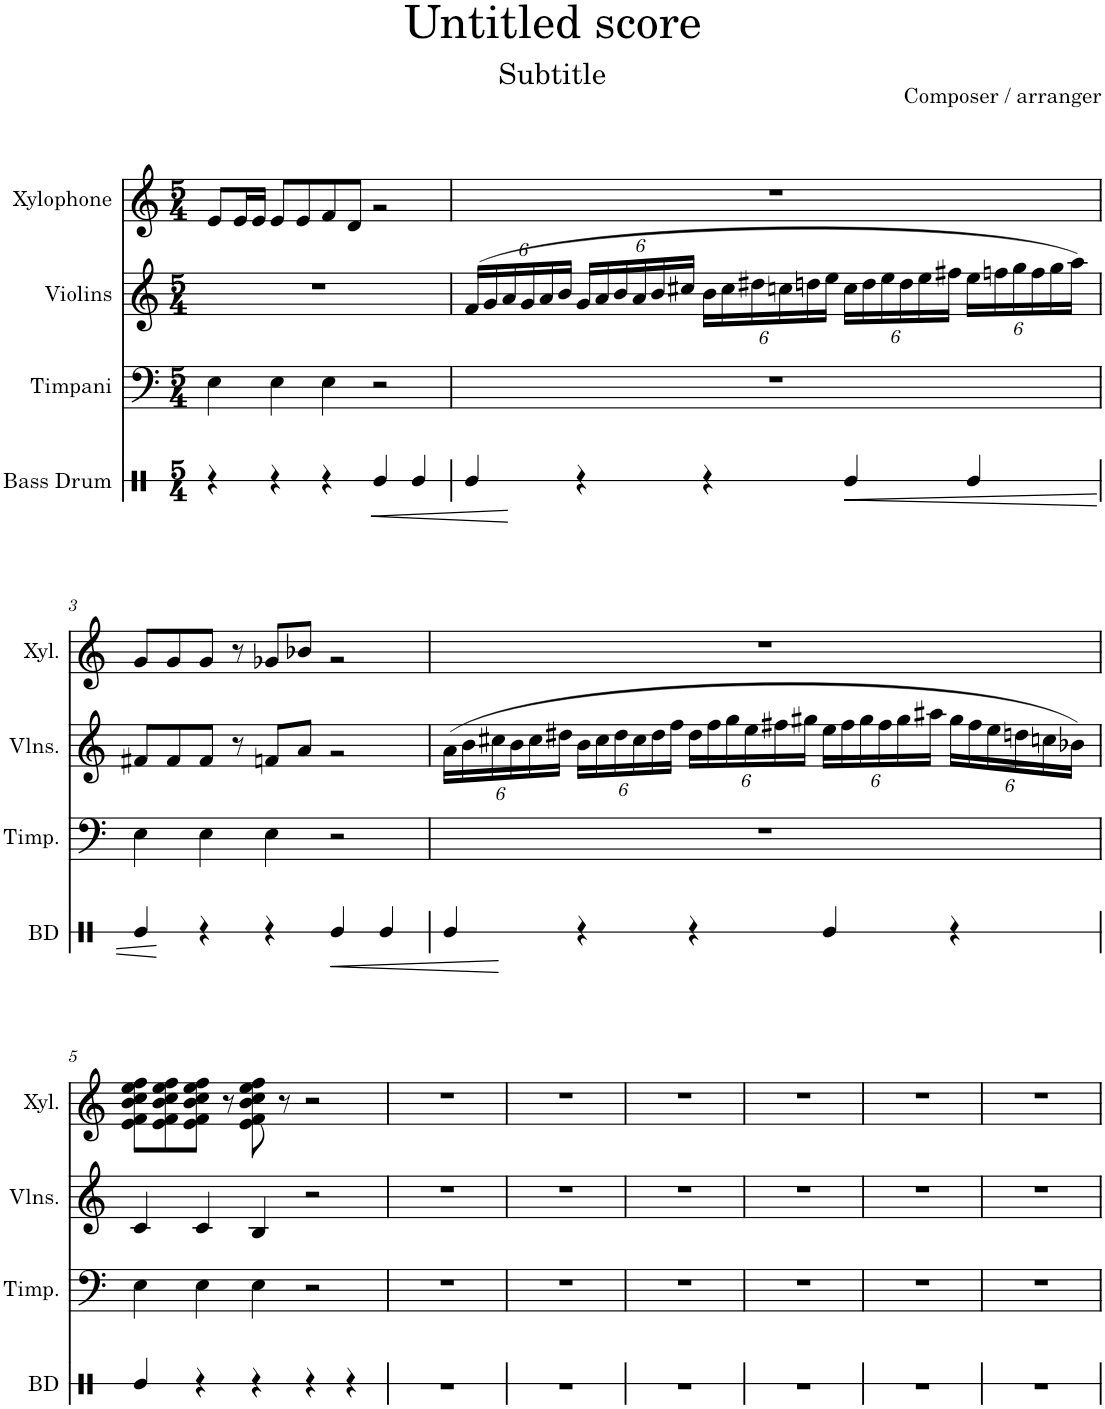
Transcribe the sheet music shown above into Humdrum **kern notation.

**kern	**dynam	**kern	**kern	**kern
*part4	*part4	*part3	*part2	*part1
*staff4	*staff4	*staff3	*staff2	*staff1
*I"Bass Drum	*	*I"Timpani	*I"Violins	*I"Xylophone
*I'BD	*	*I'Timp.	*I'Vlns.	*I'Xyl.
*stria1	*	*	*	*
*clefX	*	*clefF4	*clefG2	*clefG2
*	*	*	*	*Trd-7c-12
*k[]	*	*k[]	*k[]	*k[]
*M5/4	*	*M5/4	*M5/4	*M5/4
=1	=1	=1	=1	=1
4r	.	4E\	4%5r	8e/L
.	.	.	.	16e/L
.	.	.	.	16e/JJ
4r	.	4E\	.	8e/L
.	.	.	.	8e/
4r	.	4E\	.	8f/
.	.	.	.	8d/J
!	!LO:HP:b	!	!	!
4Re/	<	2r	.	2rg
4Re/	.	.	.	.
=2	=2	=2	=2	=2
*	*	*	*Xbrackettup	*
4Re/	.	4%5r	(24f/LL	4%5r
.	.	.	24g/	.
.	.	.	24a/	.
.	.	.	24g/	.
.	.	.	24a/	.
.	.	.	24b/JJ	.
4r	[	.	24g/LL	.
.	.	.	24a/	.
.	.	.	24b/	.
.	.	.	24a/	.
.	.	.	24b/	.
.	.	.	24cc#X/JJ	.
4r	.	.	24b\LL	.
.	.	.	24cc#\	.
.	.	.	24dd#X\	.
.	.	.	24ccn\	.
.	.	.	24ddn\	.
.	.	.	24ee\JJ	.
!	!LO:HP:b	!	!	!
4Re/	<	.	24cc\LL	.
.	.	.	24dd\	.
.	.	.	24ee\	.
.	.	.	24dd\	.
.	.	.	24ee\	.
.	.	.	24ff#X\JJ	.
4Re/	.	.	24ee\LL	.
.	.	.	24ffn\	.
.	.	.	24gg\	.
.	.	.	24ff\	.
.	.	.	24gg\	.
.	.	.	24aa\JJ)	.
!!LO:LB:g=z
=3	=3	=3	=3	=3
4Re/	.	4E\	8f#X/L	8g/L
.	.	.	8f#/	8g/
4r	[	4E\	8f#/J	8g/J
.	.	.	8r	8r
4r	.	4E\	8fn/L	8g-X/L
.	.	.	8a/J	8b-X/J
!	!LO:HP:b	!	!	!
4Re/	<	2r	2rg	2rg
4Re/	.	.	.	.
=4	=4	=4	=4	=4
4Re/	.	4%5r	(24a\LL	4%5r
.	.	.	24b\	.
.	.	.	24cc#X\	.
.	.	.	24b\	.
.	.	.	24cc#\	.
.	.	.	24dd#X\JJ	.
4r	[	.	24b\LL	.
.	.	.	24cc#\	.
.	.	.	24dd#\	.
.	.	.	24cc#\	.
.	.	.	24dd#\	.
.	.	.	24ff\JJ	.
4r	.	.	24dd#\LL	.
.	.	.	24ff\	.
.	.	.	24gg\	.
.	.	.	24ee\	.
.	.	.	24ff#X\	.
.	.	.	24gg#X\JJ	.
4Re/	.	.	24ee\LL	.
.	.	.	24ff#\	.
.	.	.	24gg#\	.
.	.	.	24ff#\	.
.	.	.	24gg#\	.
.	.	.	24aa#X\JJ	.
4r	.	.	24gg#\LL	.
.	.	.	24ff#\	.
.	.	.	24ee\	.
.	.	.	24ddn\	.
.	.	.	24ccn\	.
.	.	.	24b-X\JJ)	.
!!LO:LB:g=z
=5	=5	=5	=5	=5
4Re/	.	4E\	4c/	8e\ 8f\ 8b\ 8cc\ 8ee\ 8ff\L
.	.	.	.	8e\ 8f\ 8b\ 8cc\ 8ee\ 8ff\
4r	.	4E\	4c/	8e\ 8f\ 8b\ 8cc\ 8ee\ 8ff\J
.	.	.	.	8r
4r	.	4E\	4B/	8e\ 8f\ 8b\ 8cc\ 8ee\ 8ff\
.	.	.	.	8r
4r	.	2r	2r	2r
4r	.	.	.	.
=6	=6	=6	=6	=6
4%5r	.	4%5r	4%5r	4%5r
=7	=7	=7	=7	=7
4%5r	.	4%5r	4%5r	4%5r
=8	=8	=8	=8	=8
4%5r	.	4%5r	4%5r	4%5r
=9	=9	=9	=9	=9
4%5r	.	4%5r	4%5r	4%5r
=10	=10	=10	=10	=10
4%5r	.	4%5r	4%5r	4%5r
=11	=11	=11	=11	=11
4%5r	.	4%5r	4%5r	4%5r
=	=	=	=	=
*-	*-	*-	*-	*-
